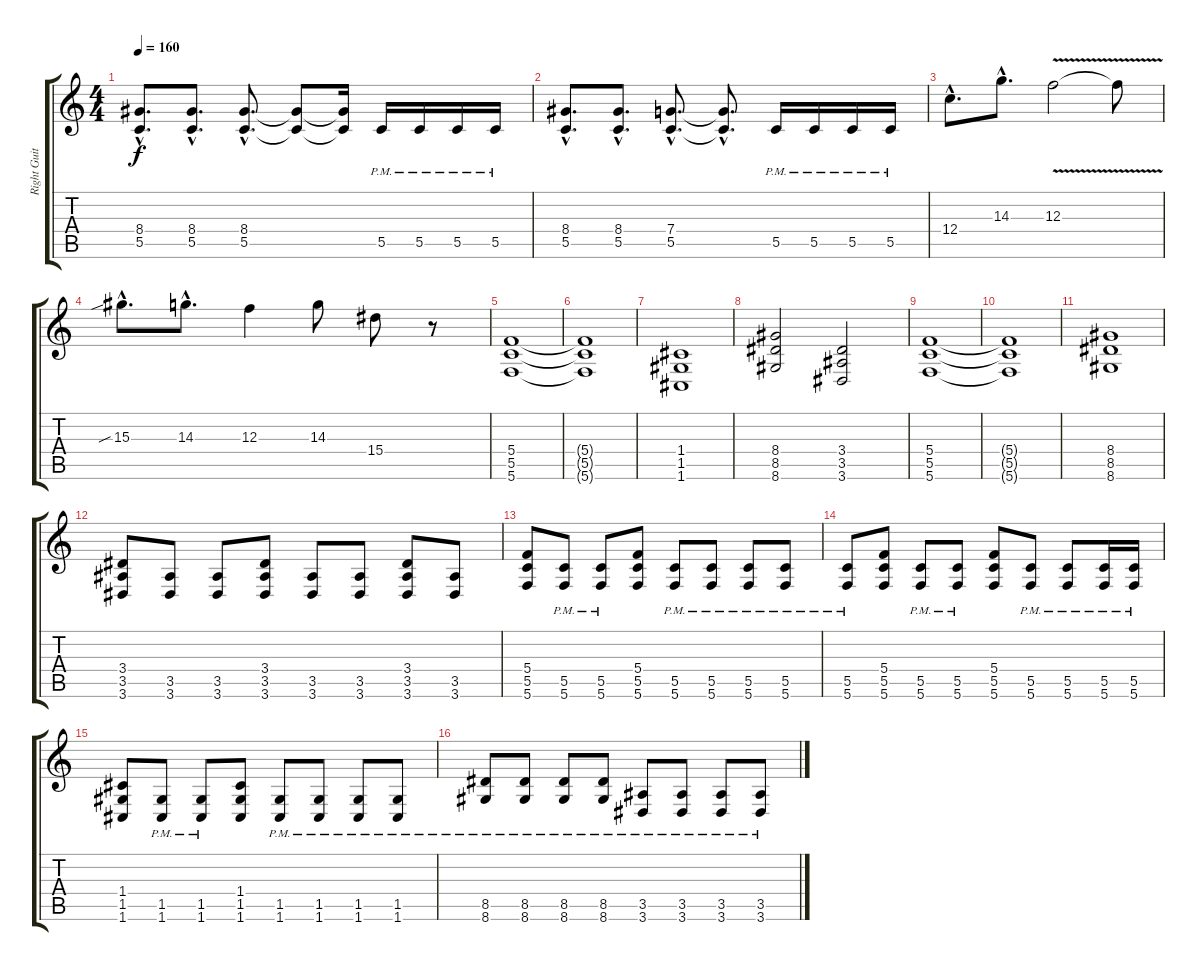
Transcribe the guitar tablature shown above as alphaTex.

\track ("Right Guitar" "Right Guit") {instrument distortionguitar}
\staff {score tabs}
\tuning (D4 A3 F3 C3 G2 C2) {hide}
\ts (4 4)
\tempo 160
\clef g2
\ks c
(8.4{hac} 5.5{hac}).8{d dy f} (8.4{hac} 5.5{hac}).8{d} (8.4{hac} 5.5{hac}).8{d} (8.4{t} 5.5{t}).8 (8.4{t} 5.5{t}).16 5.5{pm}.16 5.5{pm}.16 5.5{pm}.16 5.5{pm}.16 |
(8.4{hac} 5.5{hac}).8{d} (8.4{hac} 5.5{hac}).8{d} (7.4{hac} 5.5{hac}).8{d} (7.4{hac t} 5.5{hac t}).8{d} 5.5{pm}.16 5.5{pm}.16 5.5{pm}.16 5.5{pm}.16 |
12.4{hac}.8{d} 14.3{hac}.8{d} 12.3{v}.2 12.3{t}.8 |
15.3{sib hac}.8{d} 14.3{hac}.8{d} 12.3.4 14.3.8 15.4.8 r.8 |
(5.4 5.5 5.6).1 |
(5.4{t} 5.5{t} 5.6{t}).1 |
(1.4 1.5 1.6).1 |
(8.4 8.5 8.6).2 (3.4 3.5 3.6).2 |
(5.4 5.5 5.6).1 |
(5.4{t} 5.5{t} 5.6{t}).1 |
(8.4 8.5 8.6).1 |
(3.4 3.5 3.6).8 (3.5 3.6).8 (3.5 3.6).8 (3.4 3.5 3.6).8 (3.5 3.6).8 (3.5 3.6).8 (3.4 3.5 3.6).8 (3.5 3.6).8 |
(5.4 5.5 5.6).8 (5.5{pm} 5.6{pm}).8 (5.5{pm} 5.6{pm}).8 (5.4 5.5 5.6).8 (5.5{pm} 5.6{pm}).8 (5.5{pm} 5.6{pm}).8 (5.5{pm} 5.6{pm}).8 (5.5{pm} 5.6{pm}).8 |
(5.5{pm} 5.6{pm}).8 (5.4 5.5 5.6).8 (5.5{pm} 5.6{pm}).8 (5.5{pm} 5.6{pm}).8 (5.4 5.5 5.6).8 (5.5{pm} 5.6{pm}).8 (5.5{pm} 5.6{pm}).8 (5.5{pm} 5.6{pm}).16 (5.5{pm} 5.6{pm}).16 |
(1.4 1.5 1.6).8 (1.5{pm} 1.6{pm}).8 (1.5{pm} 1.6{pm}).8 (1.4 1.5 1.6).8 (1.5{pm} 1.6{pm}).8 (1.5{pm} 1.6{pm}).8 (1.5{pm} 1.6{pm}).8 (1.5{pm} 1.6{pm}).8 |
(8.5{pm} 8.6{pm}).8 (8.5{pm} 8.6{pm}).8 (8.5{pm} 8.6{pm}).8 (8.5{pm} 8.6{pm}).8 (3.5{pm} 3.6{pm}).8 (3.5{pm} 3.6{pm}).8 (3.5{pm} 3.6{pm}).8 (3.5{pm} 3.6{pm}).8
